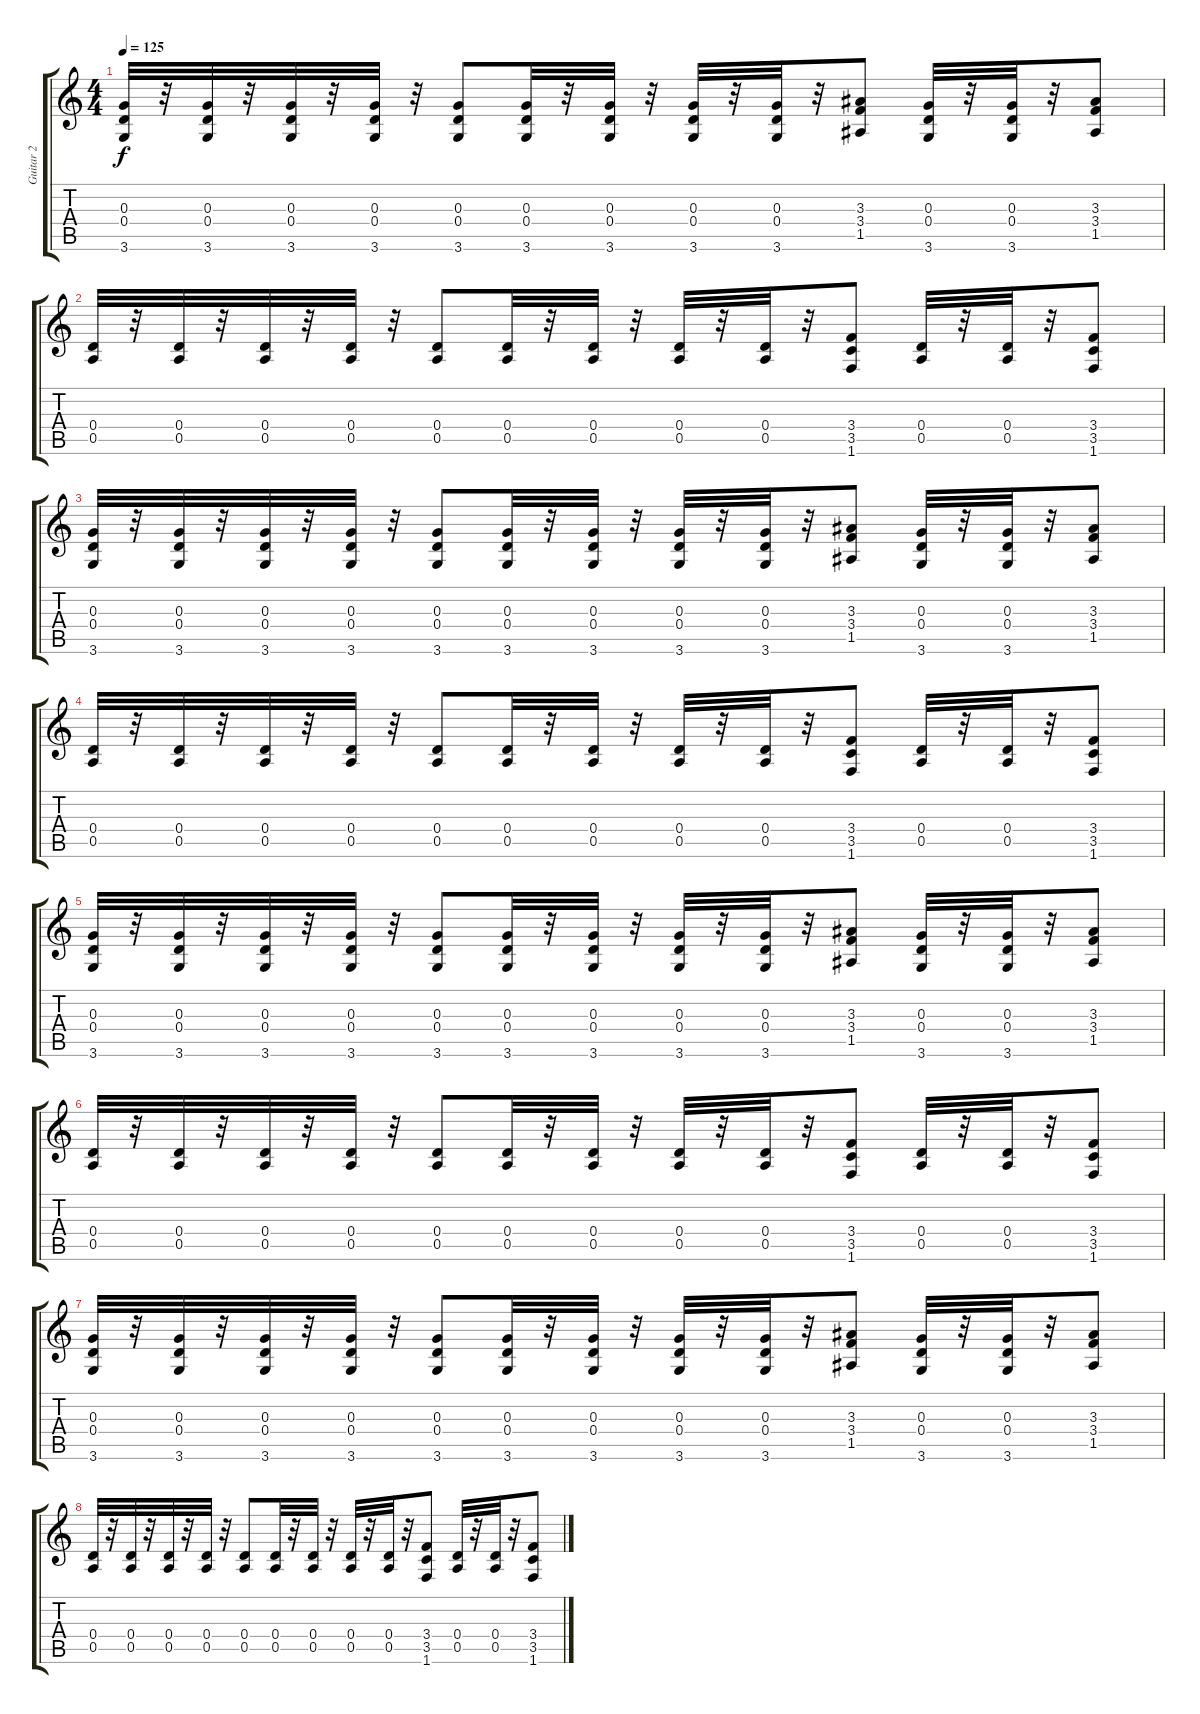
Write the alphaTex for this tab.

\track ("Guitar 2" "Guitar 2") {instrument distortionguitar}
\staff {score tabs}
\tuning (E4 B3 G3 D3 A2 E2) {hide}
\ts (4 4)
\tempo 125
\clef g2
\ks c
(0.3 0.4 3.6).32{dy f} r.32 (0.3 0.4 3.6).32 r.32 (0.3 0.4 3.6).32 r.32 (0.3 0.4 3.6).32 r.32 (0.3 0.4 3.6).8 (0.3 0.4 3.6).32 r.32 (0.3 0.4 3.6).32 r.32 (0.3 0.4 3.6).32 r.32 (0.3 0.4 3.6).32 r.32 (3.3 3.4 1.5).8 (0.3 0.4 3.6).32 r.32 (0.3 0.4 3.6).32 r.32 (3.3 3.4 1.5).8 |
(0.4 0.5).32 r.32 (0.4 0.5).32 r.32 (0.4 0.5).32 r.32 (0.4 0.5).32 r.32 (0.4 0.5).8 (0.4 0.5).32 r.32 (0.4 0.5).32 r.32 (0.4 0.5).32 r.32 (0.4 0.5).32 r.32 (3.4 3.5 1.6).8 (0.4 0.5).32 r.32 (0.4 0.5).32 r.32 (3.4 3.5 1.6).8 |
(0.3 0.4 3.6).32 r.32 (0.3 0.4 3.6).32 r.32 (0.3 0.4 3.6).32 r.32 (0.3 0.4 3.6).32 r.32 (0.3 0.4 3.6).8 (0.3 0.4 3.6).32 r.32 (0.3 0.4 3.6).32 r.32 (0.3 0.4 3.6).32 r.32 (0.3 0.4 3.6).32 r.32 (3.3 3.4 1.5).8 (0.3 0.4 3.6).32 r.32 (0.3 0.4 3.6).32 r.32 (3.3 3.4 1.5).8 |
(0.4 0.5).32 r.32 (0.4 0.5).32 r.32 (0.4 0.5).32 r.32 (0.4 0.5).32 r.32 (0.4 0.5).8 (0.4 0.5).32 r.32 (0.4 0.5).32 r.32 (0.4 0.5).32 r.32 (0.4 0.5).32 r.32 (3.4 3.5 1.6).8 (0.4 0.5).32 r.32 (0.4 0.5).32 r.32 (3.4 3.5 1.6).8 |
(0.3 0.4 3.6).32 r.32 (0.3 0.4 3.6).32 r.32 (0.3 0.4 3.6).32 r.32 (0.3 0.4 3.6).32 r.32 (0.3 0.4 3.6).8 (0.3 0.4 3.6).32 r.32 (0.3 0.4 3.6).32 r.32 (0.3 0.4 3.6).32 r.32 (0.3 0.4 3.6).32 r.32 (3.3 3.4 1.5).8 (0.3 0.4 3.6).32 r.32 (0.3 0.4 3.6).32 r.32 (3.3 3.4 1.5).8 |
(0.4 0.5).32 r.32 (0.4 0.5).32 r.32 (0.4 0.5).32 r.32 (0.4 0.5).32 r.32 (0.4 0.5).8 (0.4 0.5).32 r.32 (0.4 0.5).32 r.32 (0.4 0.5).32 r.32 (0.4 0.5).32 r.32 (3.4 3.5 1.6).8 (0.4 0.5).32 r.32 (0.4 0.5).32 r.32 (3.4 3.5 1.6).8 |
(0.3 0.4 3.6).32 r.32 (0.3 0.4 3.6).32 r.32 (0.3 0.4 3.6).32 r.32 (0.3 0.4 3.6).32 r.32 (0.3 0.4 3.6).8 (0.3 0.4 3.6).32 r.32 (0.3 0.4 3.6).32 r.32 (0.3 0.4 3.6).32 r.32 (0.3 0.4 3.6).32 r.32 (3.3 3.4 1.5).8 (0.3 0.4 3.6).32 r.32 (0.3 0.4 3.6).32 r.32 (3.3 3.4 1.5).8 |
(0.4 0.5).32 r.32 (0.4 0.5).32 r.32 (0.4 0.5).32 r.32 (0.4 0.5).32 r.32 (0.4 0.5).8 (0.4 0.5).32 r.32 (0.4 0.5).32 r.32 (0.4 0.5).32 r.32 (0.4 0.5).32 r.32 (3.4 3.5 1.6).8 (0.4 0.5).32 r.32 (0.4 0.5).32 r.32 (3.4 3.5 1.6).8
